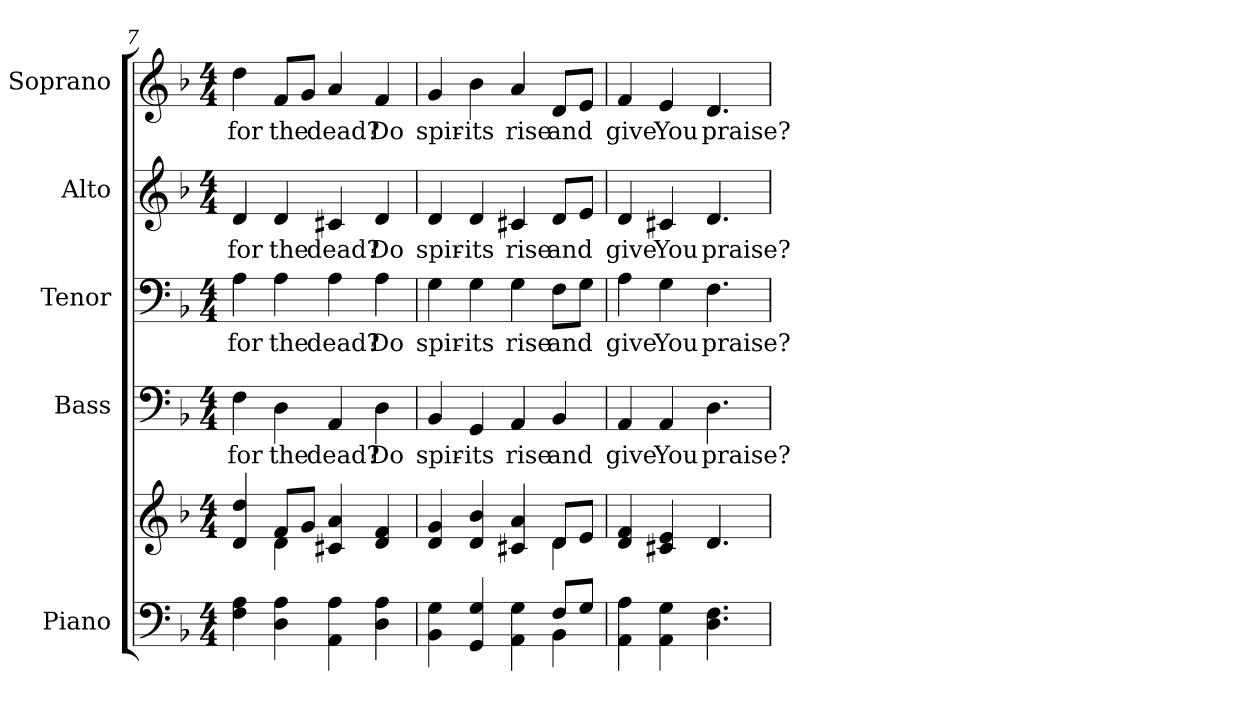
**kern	**kern	**kern	**text	**kern	**text	**kern	**text	**kern	**text
*part5	*part5	*part4	*part4	*part3	*part3	*part2	*part2	*part1	*part1
*staff6	*staff5	*staff4	*staff4	*staff3	*staff3	*staff2	*staff2	*staff1	*staff1
*I"Piano	*	*I"Bass	*	*I"Tenor	*	*I"Alto	*	*I"Soprano	*
*I'Pno.	*	*I'B.	*	*I'T.	*	*I'A.	*	*I'S.	*
*clefF4	*clefG2	*clefF4	*	*clefF4	*	*clefG2	*	*clefG2	*
*k[b-]	*k[b-]	*k[b-]	*	*k[b-]	*	*k[b-]	*	*k[b-]	*
*F:	*F:	*F:	*	*F:	*	*F:	*	*F:	*
*M4/4	*M4/4	*M4/4	*	*M4/4	*	*M4/4	*	*M4/4	*
=7	=7	=7	=7	=7	=7	=7	=7	=7	=7
*	*^	*	*	*	*	*	*	*	*
!	!	!	!	!LO:LY:b:color=#000000	!	!	!	!	!	!
!	!	!	!	!	!	!LO:LY:b:color=#000000	!	!	!	!
!	!	!	!	!	!	!	!	!LO:LY:b:color=#000000	!	!
!	!	!	!	!	!	!	!	!	!	!LO:LY:b:color=#000000
4Fi\ 4Ai	4di/ 4ddi	4ryy	4Fi\	for	4Ai\	for	4di/	for	4ddi\	for
!	!	!	!	!LO:LY:b:color=#000000	!	!	!	!	!	!
!	!	!	!	!	!	!LO:LY:b:color=#000000	!	!	!	!
!	!	!	!	!	!	!	!	!LO:LY:b:color=#000000	!	!
!	!	!	!	!	!	!	!	!	!	!LO:LY:b:color=#000000
4Di\ 4Ai	8fi/L	4di\	4Di\	the	4Ai\	the	4di/	the	8fi/L	the
.	8gi/J	.	.	.	.	.	.	.	8gi/J	.
!	!	!	!	!LO:LY:b:color=#000000	!	!	!	!	!	!
!	!	!	!	!	!	!LO:LY:b:color=#000000	!	!	!	!
!	!	!	!	!	!	!	!	!LO:LY:b:color=#000000	!	!
!	!	!	!	!	!	!	!	!	!	!LO:LY:b:color=#000000
4AAi\ 4Ai	4c#Xi/ 4ai	2ryy	4AAi/	dead?	4Ai\	dead?	4c#Xi/	dead?	4ai/	dead?
!	!	!	!	!LO:LY:b:color=#000000	!	!	!	!	!	!
!	!	!	!	!	!	!LO:LY:b:color=#000000	!	!	!	!
!	!	!	!	!	!	!	!	!LO:LY:b:color=#000000	!	!
!	!	!	!	!	!	!	!	!	!	!LO:LY:b:color=#000000
4Di\ 4Ai	4di/ 4fi	.	4Di\	Do	4Ai\	Do	4di/	Do	4fi/	Do
=8	=8	=8	=8	=8	=8	=8	=8	=8	=8	=8
*^	*	*	*	*	*	*	*	*	*	*
!	!	!	!	!	!LO:LY:b:color=#000000	!	!	!	!	!	!
!	!	!	!	!	!	!	!LO:LY:b:color=#000000	!	!	!	!
!	!	!	!	!	!	!	!	!	!LO:LY:b:color=#000000	!	!
!	!	!	!	!	!	!	!	!	!	!	!LO:LY:b:color=#000000
4BB-i\ 4Gi	2ryy	4di/ 4gi	2ryy	4BB-i/	spir-	4Gi\	spir-	4di/	spir-	4gi/	spir-
!	!	!	!	!	!LO:LY:b:color=#000000	!	!	!	!	!	!
!	!	!	!	!	!	!	!LO:LY:b:color=#000000	!	!	!	!
!	!	!	!	!	!	!	!	!	!LO:LY:b:color=#000000	!	!
!	!	!	!	!	!	!	!	!	!	!	!LO:LY:b:color=#000000
4GGi/ 4Gi	.	4di/ 4b-i	.	4GGi/	-its	4Gi\	-its	4di/	-its	4b-i\	-its
!	!	!	!	!	!LO:LY:b:color=#000000	!	!	!	!	!	!
!	!	!	!	!	!	!	!LO:LY:b:color=#000000	!	!	!	!
!	!	!	!	!	!	!	!	!	!LO:LY:b:color=#000000	!	!
!	!	!	!	!	!	!	!	!	!	!	!LO:LY:b:color=#000000
4AAi\ 4Gi	4ryy	4c#Xi/ 4ai	4ryy	4AAi/	rise	4Gi\	rise	4c#Xi/	rise	4ai/	rise
!	!	!	!	!	!LO:LY:b:color=#000000	!	!	!	!	!	!
!	!	!	!	!	!	!	!LO:LY:b:color=#000000	!	!	!	!
!	!	!	!	!	!	!	!	!	!LO:LY:b:color=#000000	!	!
!	!	!	!	!	!	!	!	!	!	!	!LO:LY:b:color=#000000
8Fi/L	4BB-i\	8di/L	4di\	4BB-i/	and	8Fi\L	and	8di/L	and	8di/L	and
8Gi/J	.	8ei/J	.	.	.	8Gi\J	.	8ei/J	.	8ei/J	.
*v	*v	*	*	*	*	*	*	*	*	*	*
*	*v	*v	*	*	*	*	*	*	*	*
!!LO:PB:g=z
=9	=9	=9	=9	=9	=9	=9	=9	=9	=9
!	!	!	!LO:LY:b:color=#000000	!	!	!	!	!	!
!	!	!	!	!	!LO:LY:b:color=#000000	!	!	!	!
!	!	!	!	!	!	!	!LO:LY:b:color=#000000	!	!
!	!	!	!	!	!	!	!	!	!LO:LY:b:color=#000000
4AAi\ 4Ai	4di/ 4fi	4AAi/	give	4Ai\	give	4di/	give	4fi/	give
!	!	!	!LO:LY:b:color=#000000	!	!	!	!	!	!
!	!	!	!	!	!LO:LY:b:color=#000000	!	!	!	!
!	!	!	!	!	!	!	!LO:LY:b:color=#000000	!	!
!	!	!	!	!	!	!	!	!	!LO:LY:b:color=#000000
4AAi\ 4Gi	4c#Xi/ 4ei	4AAi/	You	4Gi\	You	4c#Xi/	You	4ei/	You
!	!	!	!LO:LY:b:color=#000000	!	!	!	!	!	!
!	!	!	!	!	!LO:LY:b:color=#000000	!	!	!	!
!	!	!	!	!	!	!	!LO:LY:b:color=#000000	!	!
!	!	!	!	!	!	!	!	!	!LO:LY:b:color=#000000
4.Di\ 4.Fi	4.di/	4.Di\	praise?	4.Fi\	praise?	4.di/	praise?	4.di/	praise?
=	=	=	=	=	=	=	=	=	=
*-	*-	*-	*-	*-	*-	*-	*-	*-	*-
